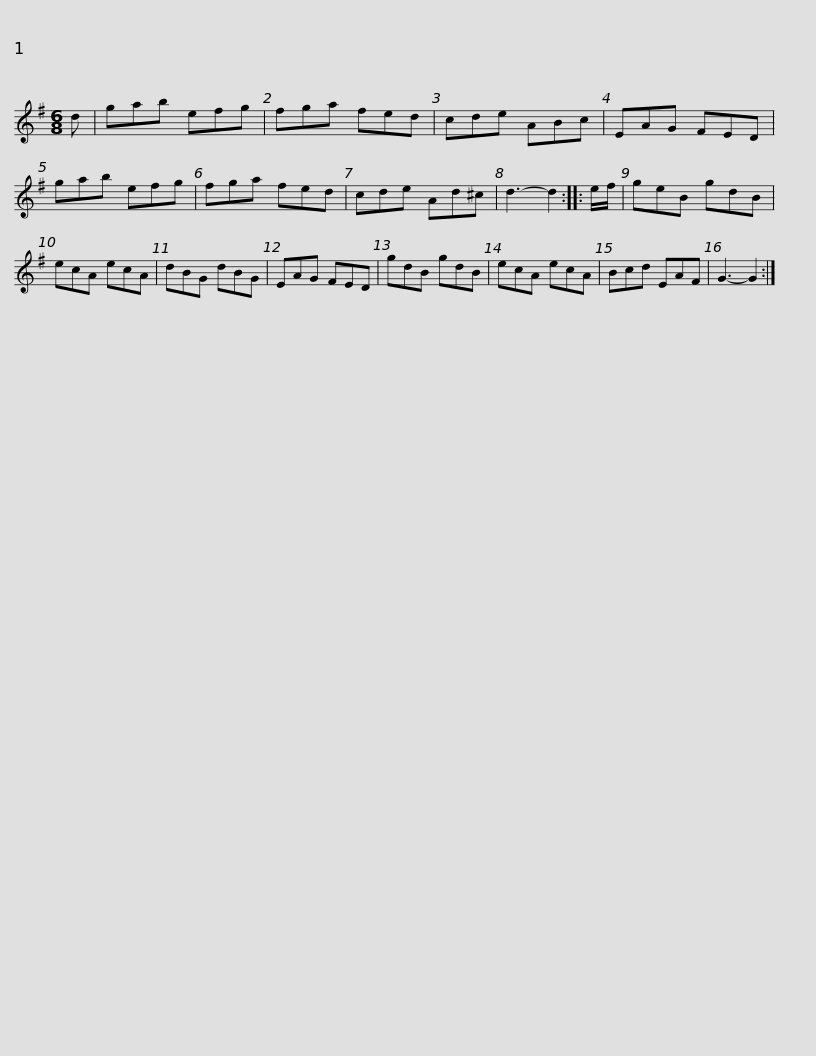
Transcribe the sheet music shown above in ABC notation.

X:1
L:1/8
M:6/8
I:linebreak $
K:G
V:1 treble
V:1
 d | gab efg | fga fed | cde ABc | EAG FED | %5
 gab efg | fga fed | cde Ad^c |$ d3- d2 :: e/f/ | %10
 geB gdB | ecA ecA | dBG dBG | EAG FED | gdB gdB | %15
 ecA ecA |$ Bcd EAF | G3- G2 :| %18
